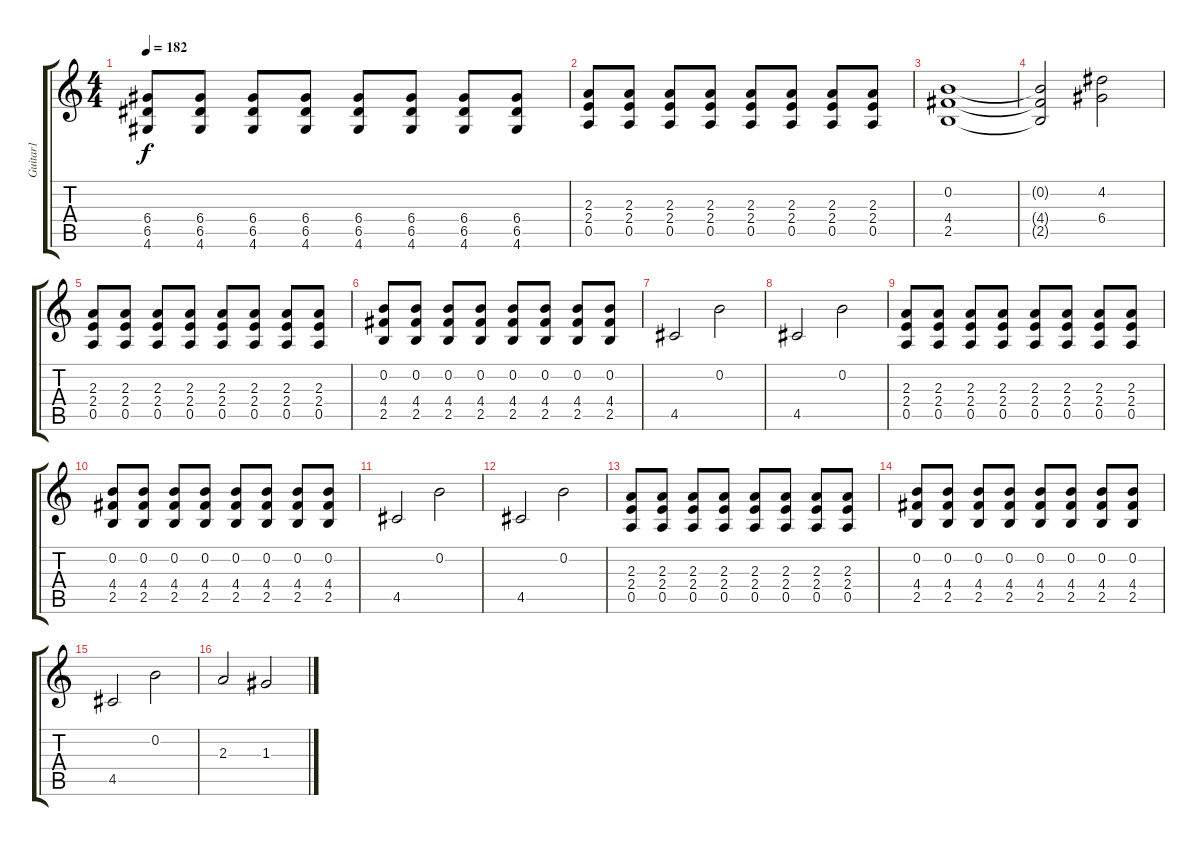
\track ("Guitar1" "Guitar1") {instrument distortionguitar}
\staff {score tabs}
\tuning (E4 B3 G3 D3 A2 E2) {hide}
\ts (4 4)
\tempo 182
\clef g2
\ks c
(6.4 6.5 4.6).8{dy f} (6.4 6.5 4.6).8 (6.4 6.5 4.6).8 (6.4 6.5 4.6).8 (6.4 6.5 4.6).8 (6.4 6.5 4.6).8 (6.4 6.5 4.6).8 (6.4 6.5 4.6).8 |
(2.3 2.4 0.5).8 (2.3 2.4 0.5).8 (2.3 2.4 0.5).8 (2.3 2.4 0.5).8 (2.3 2.4 0.5).8 (2.3 2.4 0.5).8 (2.3 2.4 0.5).8 (2.3 2.4 0.5).8 |
(0.2 4.4 2.5).1 |
(0.2{t} 4.4{t} 2.5{t}).2 (4.2 6.4).2 |
(2.3 2.4 0.5).8 (2.3 2.4 0.5).8 (2.3 2.4 0.5).8 (2.3 2.4 0.5).8 (2.3 2.4 0.5).8 (2.3 2.4 0.5).8 (2.3 2.4 0.5).8 (2.3 2.4 0.5).8 |
(0.2 4.4 2.5).8 (0.2 4.4 2.5).8 (0.2 4.4 2.5).8 (0.2 4.4 2.5).8 (0.2 4.4 2.5).8 (0.2 4.4 2.5).8 (0.2 4.4 2.5).8 (0.2 4.4 2.5).8 |
4.5.2 0.2.2 |
4.5.2 0.2.2 |
(2.3 2.4 0.5).8 (2.3 2.4 0.5).8 (2.3 2.4 0.5).8 (2.3 2.4 0.5).8 (2.3 2.4 0.5).8 (2.3 2.4 0.5).8 (2.3 2.4 0.5).8 (2.3 2.4 0.5).8 |
(0.2 4.4 2.5).8 (0.2 4.4 2.5).8 (0.2 4.4 2.5).8 (0.2 4.4 2.5).8 (0.2 4.4 2.5).8 (0.2 4.4 2.5).8 (0.2 4.4 2.5).8 (0.2 4.4 2.5).8 |
4.5.2 0.2.2 |
4.5.2 0.2.2 |
(2.3 2.4 0.5).8 (2.3 2.4 0.5).8 (2.3 2.4 0.5).8 (2.3 2.4 0.5).8 (2.3 2.4 0.5).8 (2.3 2.4 0.5).8 (2.3 2.4 0.5).8 (2.3 2.4 0.5).8 |
(0.2 4.4 2.5).8 (0.2 4.4 2.5).8 (0.2 4.4 2.5).8 (0.2 4.4 2.5).8 (0.2 4.4 2.5).8 (0.2 4.4 2.5).8 (0.2 4.4 2.5).8 (0.2 4.4 2.5).8 |
4.5.2 0.2.2 |
2.3.2 1.3.2
